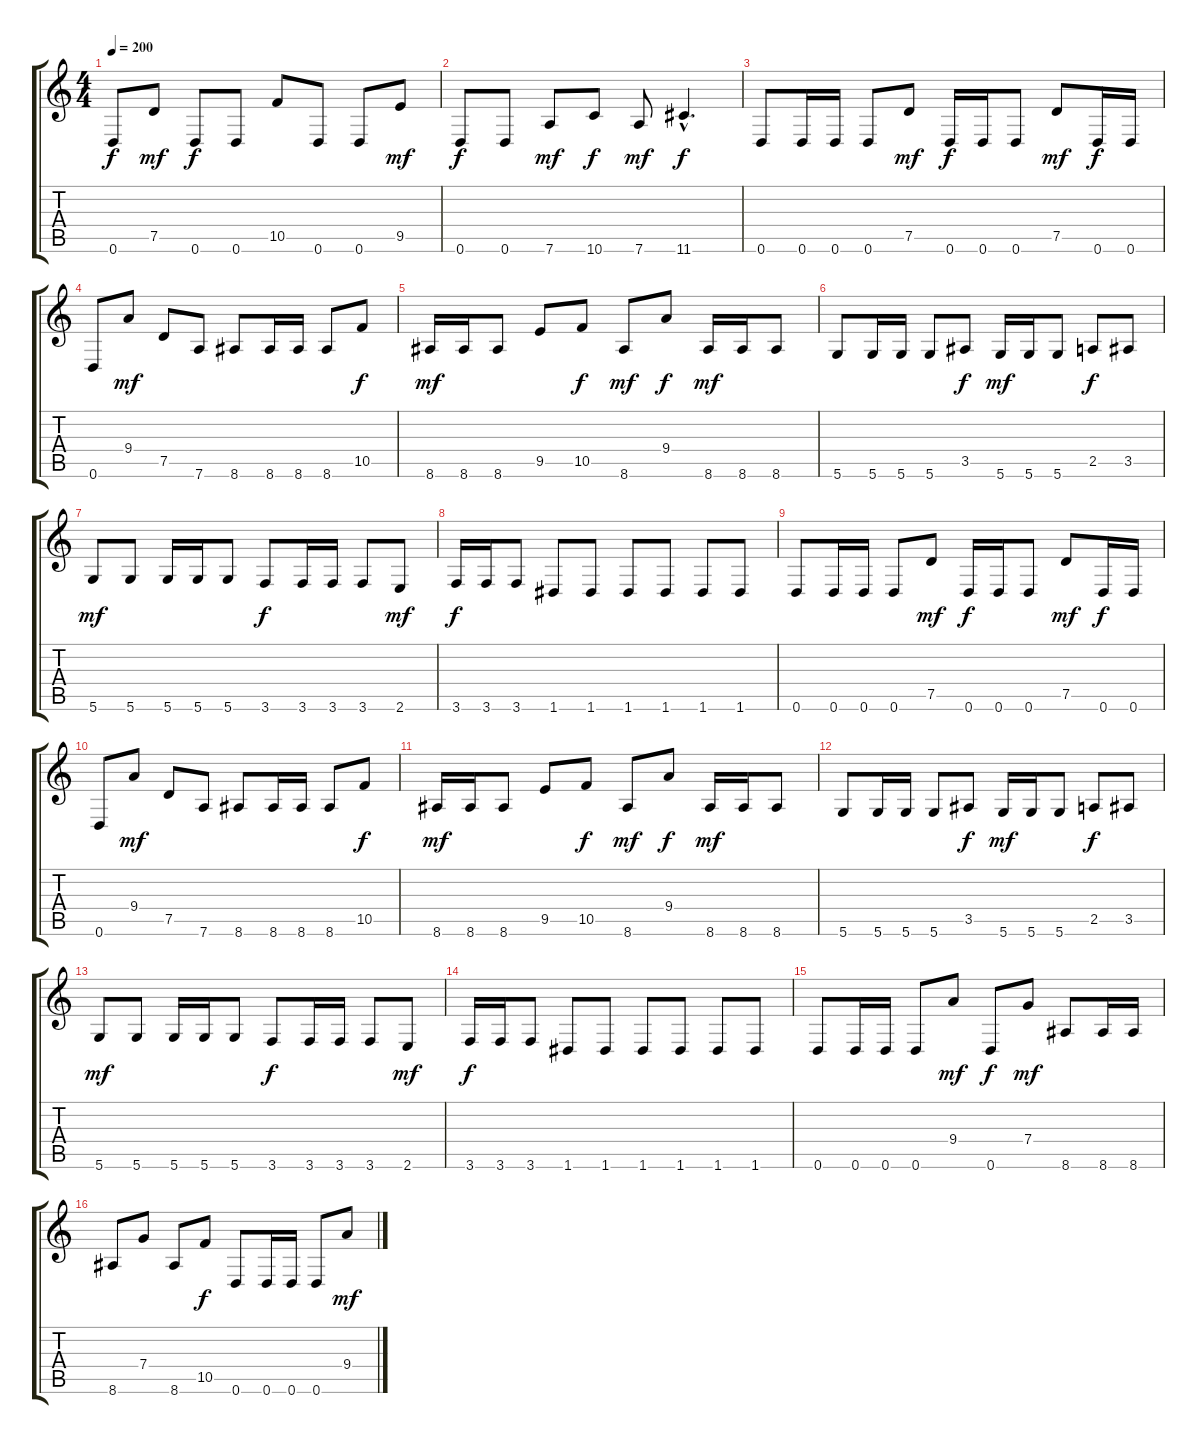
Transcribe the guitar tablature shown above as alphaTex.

\track "" {instrument overdrivenguitar}
\staff {score tabs}
\tuning (D4 A3 F3 C3 G2 D2) {hide}
\ts (4 4)
\tempo 200
\clef g2
\ks c
0.6.8{dy f} 7.5.8{dy mf} 0.6.8{dy f} 0.6.8 10.5.8 0.6.8 0.6.8 9.5.8{dy mf} |
0.6.8{dy f} 0.6.8 7.6.8{dy mf} 10.6.8{dy f} 7.6.8{dy mf} 11.6{hac}.4{d dy f} |
0.6.8 0.6.16 0.6.16 0.6.8 7.5.8{dy mf} 0.6.16{dy f} 0.6.16 0.6.8 7.5.8{dy mf} 0.6.16{dy f} 0.6.16 |
0.6.8 9.4.8{dy mf} 7.5.8 7.6.8 8.6.8 8.6.16 8.6.16 8.6.8 10.5.8{dy f} |
8.6.16{dy mf} 8.6.16 8.6.8 9.5.8 10.5.8{dy f} 8.6.8{dy mf} 9.4.8{dy f} 8.6.16{dy mf} 8.6.16 8.6.8 |
5.6.8 5.6.16 5.6.16 5.6.8 3.5.8{dy f} 5.6.16{dy mf} 5.6.16 5.6.8 2.5.8{dy f} 3.5.8 |
5.6.8{dy mf} 5.6.8 5.6.16 5.6.16 5.6.8 3.6.8{dy f} 3.6.16 3.6.16 3.6.8 2.6.8{dy mf} |
3.6.16{dy f} 3.6.16 3.6.8 1.6.8 1.6.8 1.6.8 1.6.8 1.6.8 1.6.8 |
0.6.8 0.6.16 0.6.16 0.6.8 7.5.8{dy mf} 0.6.16{dy f} 0.6.16 0.6.8 7.5.8{dy mf} 0.6.16{dy f} 0.6.16 |
0.6.8 9.4.8{dy mf} 7.5.8 7.6.8 8.6.8 8.6.16 8.6.16 8.6.8 10.5.8{dy f} |
8.6.16{dy mf} 8.6.16 8.6.8 9.5.8 10.5.8{dy f} 8.6.8{dy mf} 9.4.8{dy f} 8.6.16{dy mf} 8.6.16 8.6.8 |
5.6.8 5.6.16 5.6.16 5.6.8 3.5.8{dy f} 5.6.16{dy mf} 5.6.16 5.6.8 2.5.8{dy f} 3.5.8 |
5.6.8{dy mf} 5.6.8 5.6.16 5.6.16 5.6.8 3.6.8{dy f} 3.6.16 3.6.16 3.6.8 2.6.8{dy mf} |
3.6.16{dy f} 3.6.16 3.6.8 1.6.8 1.6.8 1.6.8 1.6.8 1.6.8 1.6.8 |
0.6.8 0.6.16 0.6.16 0.6.8 9.4.8{dy mf} 0.6.8{dy f} 7.4.8{dy mf} 8.6.8 8.6.16 8.6.16 |
8.6.8 7.4.8 8.6.8 10.5.8{dy f} 0.6.8 0.6.16 0.6.16 0.6.8 9.4.8{dy mf}
